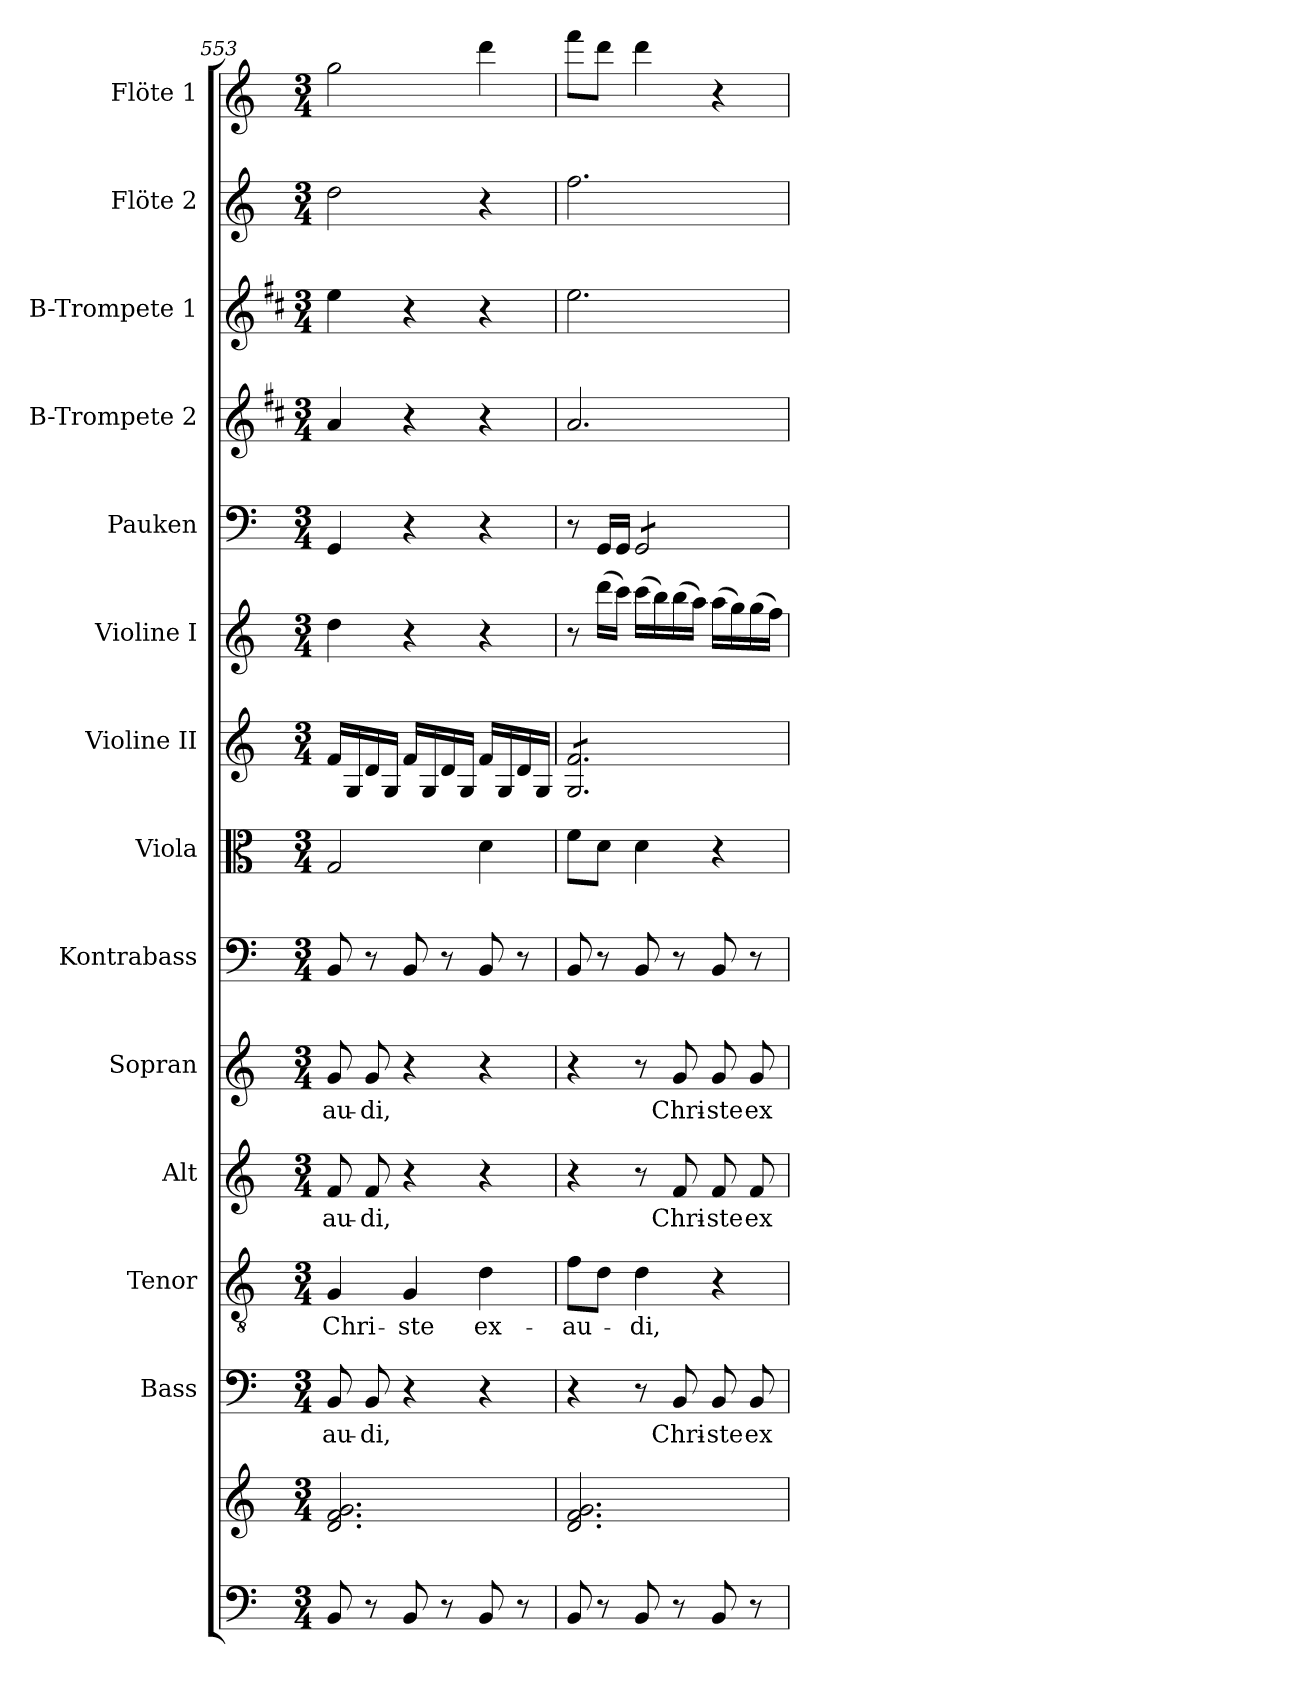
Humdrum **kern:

**kern	**kern	**kern	**text	**kern	**text	**kern	**text	**kern	**text	**kern	**kern	**kern	**kern	**kern	**kern	**kern	**kern	**kern
*part14	*part14	*part13	*part13	*part12	*part12	*part11	*part11	*part10	*part10	*part9	*part8	*part7	*part6	*part5	*part4	*part3	*part2	*part1
*staff15	*staff14	*staff13	*staff13	*staff12	*staff12	*staff11	*staff11	*staff10	*staff10	*staff9	*staff8	*staff7	*staff6	*staff5	*staff4	*staff3	*staff2	*staff1
*	*	*I"Bass	*	*I"Tenor	*	*I"Alt	*	*I"Sopran	*	*I"Kontrabass	*I"Viola	*I"Violine II	*I"Violine I	*I"Pauken	*I"B-Trompete 2	*I"B-Trompete 1	*I"Flöte 2	*I"Flöte 1
*	*	*I'B.	*	*I'T.	*	*I'A.	*	*I'S.	*	*I'Kb.	*I'Vla.	*I'Vl. II	*I'Vl. I	*I'Pk.	*I'B Trp. 2	*I'B Trp. 1	*I'Fl. 2	*I'Fl. 1
*clefF4	*clefG2	*clefF4	*	*clefGv2	*	*clefG2	*	*clefG2	*	*clefF4	*clefC3	*clefG2	*clefG2	*clefF4	*clefG2	*clefG2	*clefG2	*clefG2
*	*	*	*	*	*	*	*	*	*	*ITrd7c12	*	*	*	*	*ITrd1c2	*ITrd1c2	*	*
*k[]	*k[]	*k[]	*	*k[]	*	*k[]	*	*k[]	*	*k[]	*k[]	*k[]	*k[]	*k[]	*k[]	*k[]	*k[]	*k[]
*C:	*C:	*C:	*	*C:	*	*C:	*	*C:	*	*C:	*C:	*C:	*C:	*C:	*C:	*C:	*C:	*C:
*M3/4	*M3/4	*M3/4	*	*M3/4	*	*M3/4	*	*M3/4	*	*M3/4	*M3/4	*M3/4	*M3/4	*M3/4	*M3/4	*M3/4	*M3/4	*M3/4
=553	=553	=553	=553	=553	=553	=553	=553	=553	=553	=553	=553	=553	=553	=553	=553	=553	=553	=553
!	!	!	!LO:LY:b	!	!LO:LY:b	!	!LO:LY:b	!	!LO:LY:b	!	!	!	!	!	!	!	!	!
8BB/	2.d/ 2.f/ 2.g/	8BB/	au-	4G/	Chri-	8f/	au-	8g/	au-	8BBB/	2G/	16f/LL	4dd\	4GG/	4g/	4dd\	2dd\	2gg\
.	.	.	.	.	.	.	.	.	.	.	.	16G/	.	.	.	.	.	.
!	!	!	!LO:LY:b	!	!	!	!LO:LY:b	!	!LO:LY:b	!	!	!	!	!	!	!	!	!
8r	.	8BB/	-di,	.	.	8f/	-di,	8g/	-di,	8r	.	16d/	.	.	.	.	.	.
.	.	.	.	.	.	.	.	.	.	.	.	16G/JJ	.	.	.	.	.	.
!	!	!	!	!	!LO:LY:b	!	!	!	!	!	!	!	!	!	!	!	!	!
8BB/	.	4r	.	4G/	-ste	4r	.	4r	.	8BBB/	.	16f/LL	4r	4r	4r	4r	.	.
.	.	.	.	.	.	.	.	.	.	.	.	16G/	.	.	.	.	.	.
8r	.	.	.	.	.	.	.	.	.	8r	.	16d/	.	.	.	.	.	.
.	.	.	.	.	.	.	.	.	.	.	.	16G/JJ	.	.	.	.	.	.
!	!	!	!	!	!LO:LY:b	!	!	!	!	!	!	!	!	!	!	!	!	!
8BB/	.	4r	.	4d\	ex-	4r	.	4r	.	8BBB/	4d\	16f/LL	4r	4r	4r	4r	4r	4ddd\
.	.	.	.	.	.	.	.	.	.	.	.	16G/	.	.	.	.	.	.
8r	.	.	.	.	.	.	.	.	.	8r	.	16d/	.	.	.	.	.	.
.	.	.	.	.	.	.	.	.	.	.	.	16G/JJ	.	.	.	.	.	.
=554	=554	=554	=554	=554	=554	=554	=554	=554	=554	=554	=554	=554	=554	=554	=554	=554	=554	=554
!	!	!	!	!	!LO:LY:b	!	!	!	!	!	!	!	!	!	!	!	!	!
*	*	*	*	*	*	*	*	*	*	*	*	*tremolo	*	*	*	*	*	*
8BB/	2.d/ 2.f/ 2.g/	4r	.	8f\L	-au-	4r	.	4r	.	8BBB/	8f\L	8G/ 8f/L	8r	8r	2.g/	2.dd\	2.ff\	8fff\L
8r	.	.	.	8d\J	.	.	.	.	.	8r	8d\J	8G/ 8f/	(>16ddd\LL	16GG/LL	.	.	.	8ddd\J
.	.	.	.	.	.	.	.	.	.	.	.	.	16ccc\JJ)	16GG/JJ	.	.	.	.
!	!	!	!	!	!LO:LY:b	!	!	!	!	!	!	!	!	!	!	!	!	!
*	*	*	*	*	*	*	*	*	*	*	*	*	*	*tremolo	*	*	*	*
8BB/	.	8r	.	4d\	-di,	8r	.	8r	.	8BBB/	4d\	8G/ 8f/	(>16ccc\LL	8GG/L	.	.	.	4ddd\
.	.	.	.	.	.	.	.	.	.	.	.	.	16bb\)	.	.	.	.	.
!	!	!	!LO:LY:b	!	!	!	!LO:LY:b	!	!LO:LY:b	!	!	!	!	!	!	!	!	!
8r	.	8BB/	Chri-	.	.	8f/	Chri-	8g/	Chri-	8r	.	8G/ 8f/	(>16bb\	8GG/	.	.	.	.
.	.	.	.	.	.	.	.	.	.	.	.	.	16aa\JJ)	.	.	.	.	.
!	!	!	!LO:LY:b	!	!	!	!LO:LY:b	!	!LO:LY:b	!	!	!	!	!	!	!	!	!
8BB/	.	8BB/	-ste	4r	.	8f/	-ste	8g/	-ste	8BBB/	4r	8G/ 8f/	(>16aa\LL	8GG/	.	.	.	4r
.	.	.	.	.	.	.	.	.	.	.	.	.	16gg\)	.	.	.	.	.
!	!	!	!LO:LY:b	!	!	!	!LO:LY:b	!	!LO:LY:b	!	!	!	!	!	!	!	!	!
8r	.	8BB/	ex-	.	.	8f/	ex-	8g/	ex-	8r	.	8G/ 8f/J	(>16gg\	8GG/J	.	.	.	.
*	*	*	*	*	*	*	*	*	*	*	*	*	*	*Xtremolo	*	*	*	*
*	*	*	*	*	*	*	*	*	*	*	*	*Xtremolo	*	*	*	*	*	*
.	.	.	.	.	.	.	.	.	.	.	.	.	16ff\JJ)	.	.	.	.	.
=	=	=	=	=	=	=	=	=	=	=	=	=	=	=	=	=	=	=
*-	*-	*-	*-	*-	*-	*-	*-	*-	*-	*-	*-	*-	*-	*-	*-	*-	*-	*-
